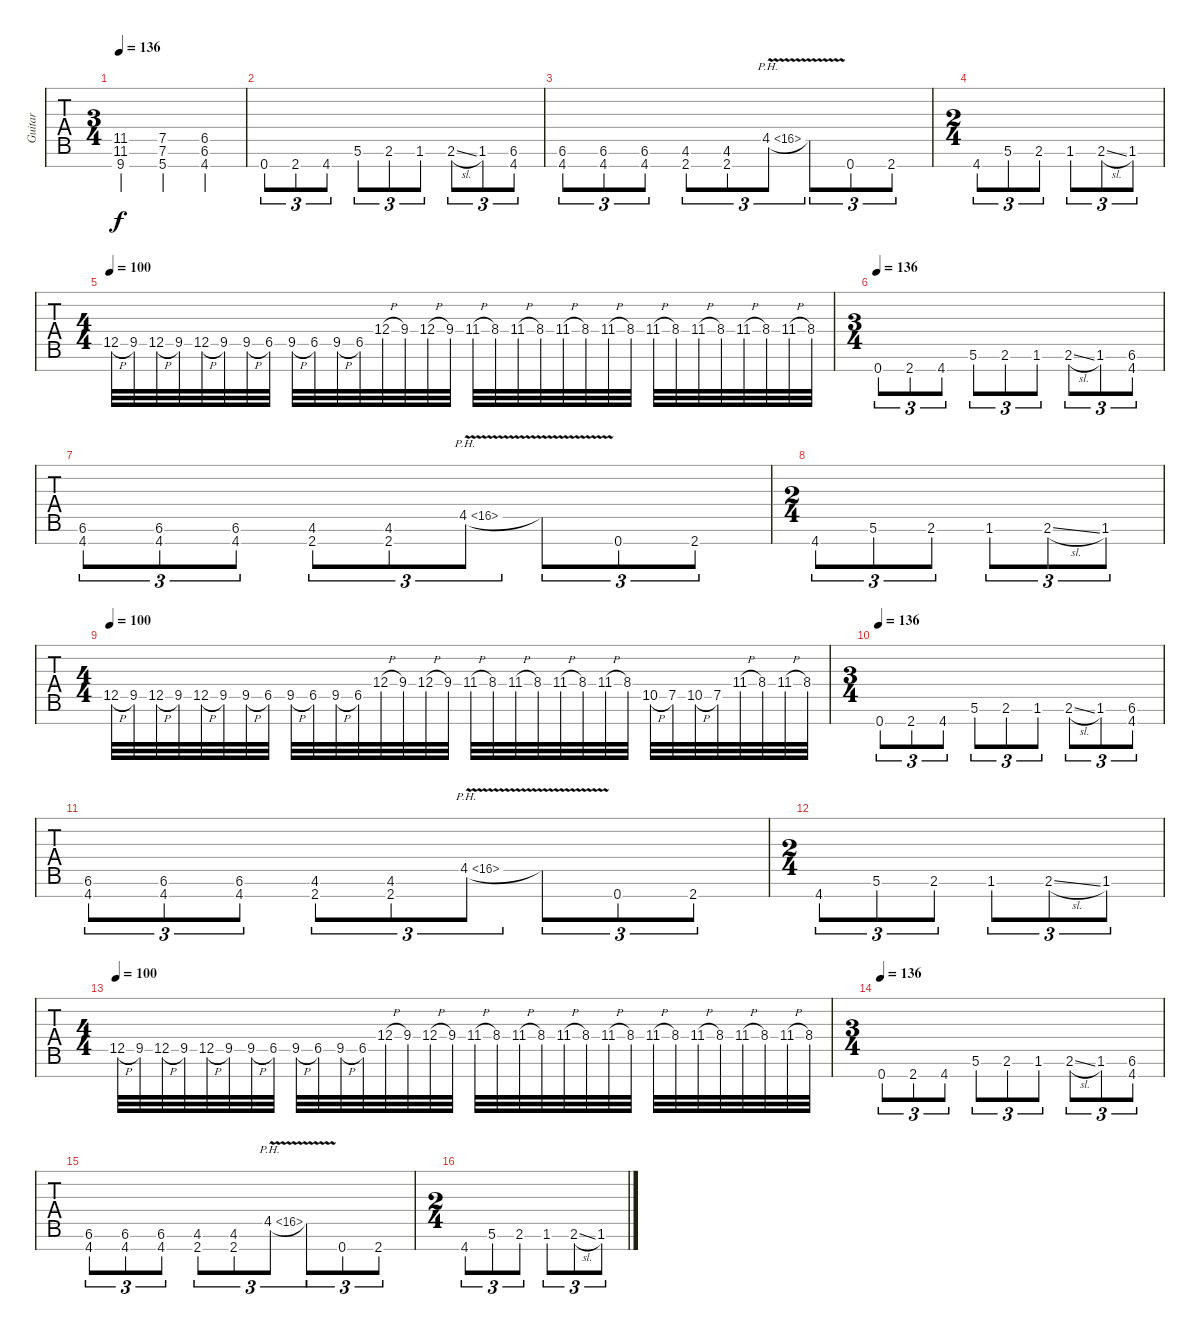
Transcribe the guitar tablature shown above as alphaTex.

\track ("Guitar" "Guitar") {instrument overdrivenguitar}
\staff {tabs}
\tuning (Eb4 Bb3 Gb3 Db3 Ab2 Eb2 Bb1) {hide}
\ts (3 4)
\tempo 136
\clef f4
\ks c
(11.5{t} 11.6{t} 9.7{t}).4{dy f} (7.5 7.6 5.7).4 (6.5 6.6 4.7).4 |
0.7.8{tu (3 2)} 2.7.8{tu (3 2)} 4.7.8{tu (3 2)} 5.6.8{tu (3 2)} 2.6.8{tu (3 2)} 1.6.8{tu (3 2)} 2.6{sl}.8{tu (3 2)} 1.6.8{tu (3 2)} (6.6 4.7).8{tu (3 2)} |
(6.6 4.7).8{tu (3 2)} (6.6 4.7).8{tu (3 2)} (6.6 4.7).8{tu (3 2)} (4.6 2.7).8{tu (3 2)} (4.6 2.7).8{tu (3 2)} 4.5{ph 12 v}.8{tu (3 2)} 4.5{t}.8{tu (3 2)} 0.7.8{tu (3 2)} 2.7.8{tu (3 2)} |
\ts (2 4)
4.7.8{tu (3 2)} 5.6.8{tu (3 2)} 2.6.8{tu (3 2)} 1.6.8{tu (3 2)} 2.6{sl}.8{tu (3 2)} 1.6.8{tu (3 2)} |
\ts (4 4)
\tempo 100
12.5{h}.32 9.5.32 12.5{h}.32 9.5.32 12.5{h}.32 9.5.32 9.5{h}.32 6.5.32 9.5{h}.32 6.5.32 9.5{h}.32 6.5.32 12.4{h}.32 9.4.32 12.4{h}.32 9.4.32 11.4{h}.32 8.4.32 11.4{h}.32 8.4.32 11.4{h}.32 8.4.32 11.4{h}.32 8.4.32 11.4{h}.32 8.4.32 11.4{h}.32 8.4.32 11.4{h}.32 8.4.32 11.4{h}.32 8.4.32 |
\ts (3 4)
\tempo 136
0.7.8{tu (3 2)} 2.7.8{tu (3 2)} 4.7.8{tu (3 2)} 5.6.8{tu (3 2)} 2.6.8{tu (3 2)} 1.6.8{tu (3 2)} 2.6{sl}.8{tu (3 2)} 1.6.8{tu (3 2)} (6.6 4.7).8{tu (3 2)} |
(6.6 4.7).8{tu (3 2)} (6.6 4.7).8{tu (3 2)} (6.6 4.7).8{tu (3 2)} (4.6 2.7).8{tu (3 2)} (4.6 2.7).8{tu (3 2)} 4.5{ph 12 v}.8{tu (3 2)} 4.5{t}.8{tu (3 2)} 0.7.8{tu (3 2)} 2.7.8{tu (3 2)} |
\ts (2 4)
4.7.8{tu (3 2)} 5.6.8{tu (3 2)} 2.6.8{tu (3 2)} 1.6.8{tu (3 2)} 2.6{sl}.8{tu (3 2)} 1.6.8{tu (3 2)} |
\ts (4 4)
\tempo 100
12.5{h}.32 9.5.32 12.5{h}.32 9.5.32 12.5{h}.32 9.5.32 9.5{h}.32 6.5.32 9.5{h}.32 6.5.32 9.5{h}.32 6.5.32 12.4{h}.32 9.4.32 12.4{h}.32 9.4.32 11.4{h}.32 8.4.32 11.4{h}.32 8.4.32 11.4{h}.32 8.4.32 11.4{h}.32 8.4.32 10.5{h}.32 7.5.32 10.5{h}.32 7.5.32 11.4{h}.32 8.4.32 11.4{h}.32 8.4.32 |
\ts (3 4)
\tempo 136
0.7.8{tu (3 2)} 2.7.8{tu (3 2)} 4.7.8{tu (3 2)} 5.6.8{tu (3 2)} 2.6.8{tu (3 2)} 1.6.8{tu (3 2)} 2.6{sl}.8{tu (3 2)} 1.6.8{tu (3 2)} (6.6 4.7).8{tu (3 2)} |
(6.6 4.7).8{tu (3 2)} (6.6 4.7).8{tu (3 2)} (6.6 4.7).8{tu (3 2)} (4.6 2.7).8{tu (3 2)} (4.6 2.7).8{tu (3 2)} 4.5{ph 12 v}.8{tu (3 2)} 4.5{t}.8{tu (3 2)} 0.7.8{tu (3 2)} 2.7.8{tu (3 2)} |
\ts (2 4)
4.7.8{tu (3 2)} 5.6.8{tu (3 2)} 2.6.8{tu (3 2)} 1.6.8{tu (3 2)} 2.6{sl}.8{tu (3 2)} 1.6.8{tu (3 2)} |
\ts (4 4)
\tempo 100
12.5{h}.32 9.5.32 12.5{h}.32 9.5.32 12.5{h}.32 9.5.32 9.5{h}.32 6.5.32 9.5{h}.32 6.5.32 9.5{h}.32 6.5.32 12.4{h}.32 9.4.32 12.4{h}.32 9.4.32 11.4{h}.32 8.4.32 11.4{h}.32 8.4.32 11.4{h}.32 8.4.32 11.4{h}.32 8.4.32 11.4{h}.32 8.4.32 11.4{h}.32 8.4.32 11.4{h}.32 8.4.32 11.4{h}.32 8.4.32 |
\ts (3 4)
\tempo 136
0.7.8{tu (3 2)} 2.7.8{tu (3 2)} 4.7.8{tu (3 2)} 5.6.8{tu (3 2)} 2.6.8{tu (3 2)} 1.6.8{tu (3 2)} 2.6{sl}.8{tu (3 2)} 1.6.8{tu (3 2)} (6.6 4.7).8{tu (3 2)} |
(6.6 4.7).8{tu (3 2)} (6.6 4.7).8{tu (3 2)} (6.6 4.7).8{tu (3 2)} (4.6 2.7).8{tu (3 2)} (4.6 2.7).8{tu (3 2)} 4.5{ph 12 v}.8{tu (3 2)} 4.5{t}.8{tu (3 2)} 0.7.8{tu (3 2)} 2.7.8{tu (3 2)} |
\ts (2 4)
4.7.8{tu (3 2)} 5.6.8{tu (3 2)} 2.6.8{tu (3 2)} 1.6.8{tu (3 2)} 2.6{sl}.8{tu (3 2)} 1.6.8{tu (3 2)}
